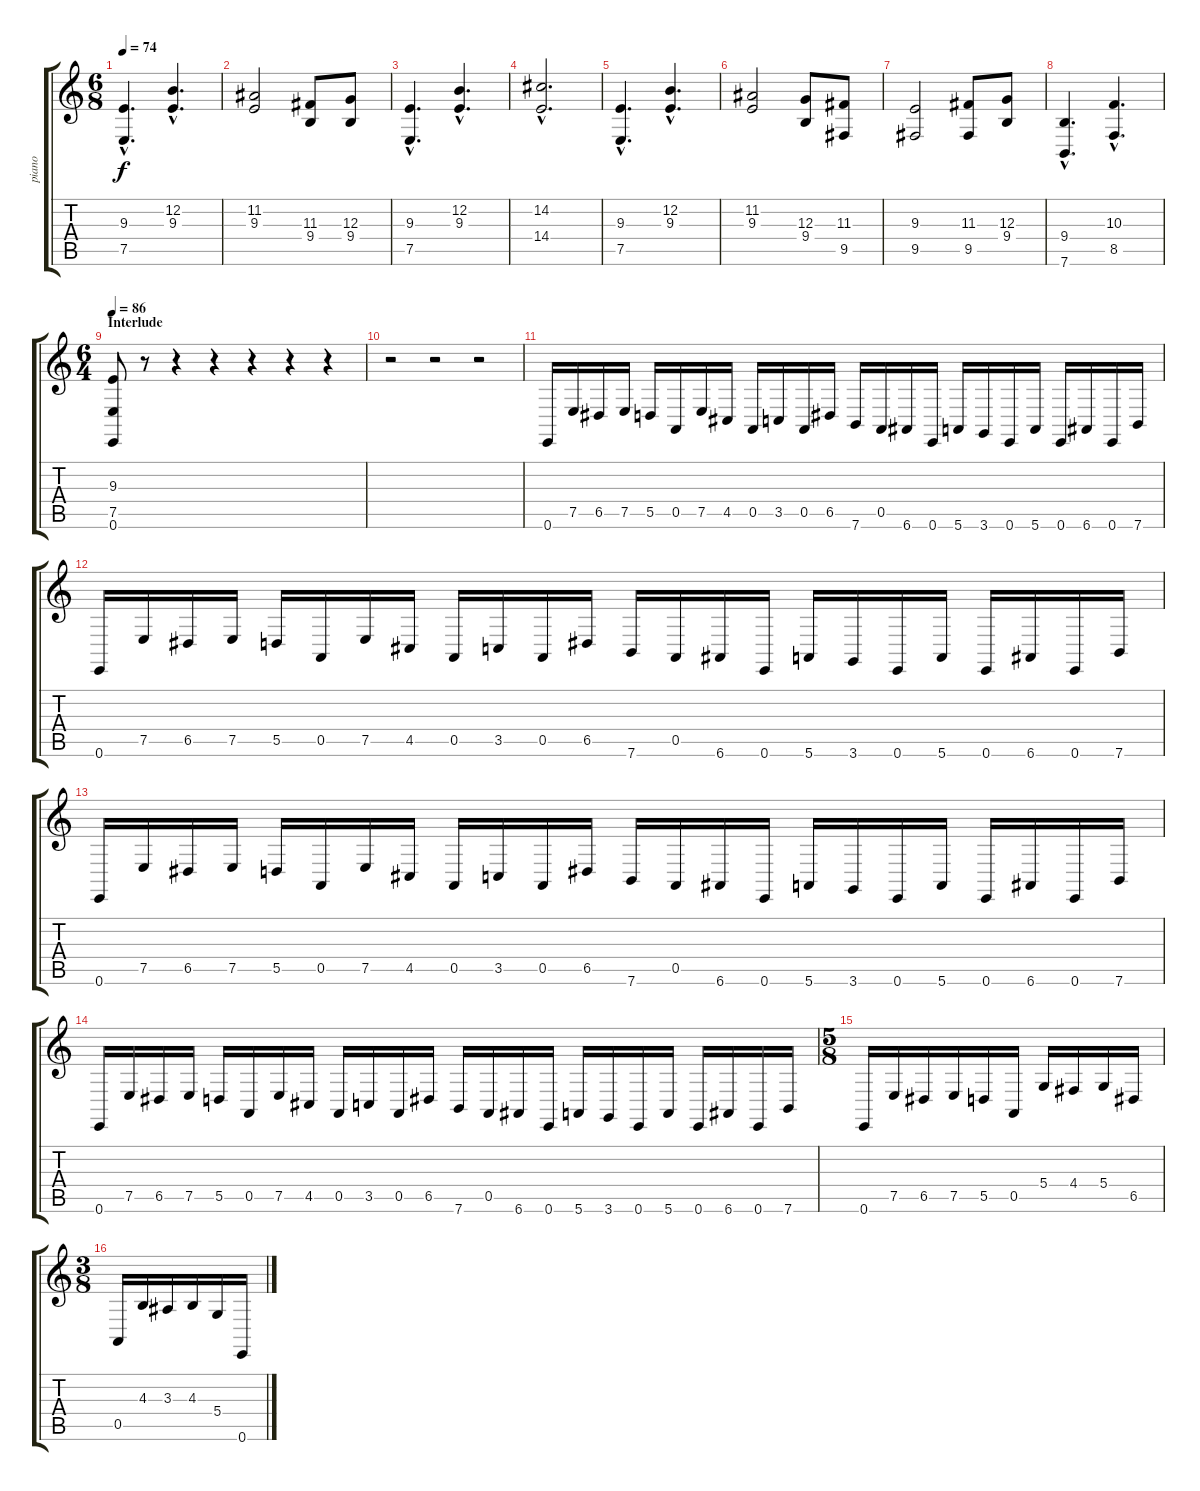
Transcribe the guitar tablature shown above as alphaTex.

\track ("piano" "piano") {instrument acousticgrandpiano}
\staff {score tabs}
\tuning (E4 B3 G3 D3 A2 E2) {hide}
\ts (6 8)
\tempo 74
\clef g2
\ks c
(9.3{hac} 7.5{hac}).4{d dy f} (12.2{hac} 9.3{hac}).4{d} |
(11.2 9.3).2 (11.3 9.4).8 (12.3 9.4).8 |
(9.3{hac} 7.5{hac}).4{d} (12.2{hac} 9.3{hac}).4{d} |
(14.2{hac} 14.4{hac}).2{d} |
(9.3{hac} 7.5{hac}).4{d} (12.2{hac} 9.3{hac}).4{d} |
(11.2 9.3).2 (12.3 9.4).8 (11.3 9.5).8 |
(9.3 9.5).2 (11.3 9.5).8 (12.3 9.4).8 |
(9.4{hac} 7.6{hac}).4{d} (10.3{hac} 8.5{hac}).4{d} |
\ts (6 4)
\section ("" "Interlude")
\tempo 86
(9.3 7.5 0.6).8 r.8 r.4 r.4 r.4 r.4 r.4 |
r.2 r.2 r.2 |
0.6.16{volume 13} 7.5.16 6.5.16 7.5.16 5.5.16 0.5.16 7.5.16 4.5.16 0.5.16 3.5.16 0.5.16 6.5.16 7.6.16 0.5.16 6.6.16 0.6.16 5.6.16 3.6.16 0.6.16 5.6.16 0.6.16 6.6.16 0.6.16 7.6.16 |
0.6.16 7.5.16 6.5.16 7.5.16 5.5.16 0.5.16 7.5.16 4.5.16 0.5.16 3.5.16 0.5.16 6.5.16 7.6.16 0.5.16 6.6.16 0.6.16 5.6.16 3.6.16 0.6.16 5.6.16 0.6.16 6.6.16 0.6.16 7.6.16 |
0.6.16 7.5.16 6.5.16 7.5.16 5.5.16 0.5.16 7.5.16 4.5.16 0.5.16 3.5.16 0.5.16 6.5.16 7.6.16 0.5.16 6.6.16 0.6.16 5.6.16 3.6.16 0.6.16 5.6.16 0.6.16 6.6.16 0.6.16 7.6.16 |
0.6.16 7.5.16 6.5.16 7.5.16 5.5.16 0.5.16 7.5.16 4.5.16 0.5.16 3.5.16 0.5.16 6.5.16 7.6.16 0.5.16 6.6.16 0.6.16 5.6.16 3.6.16 0.6.16 5.6.16 0.6.16 6.6.16 0.6.16 7.6.16 |
\ts (5 8)
0.6.16 7.5.16 6.5.16 7.5.16 5.5.16 0.5.16 5.4.16 4.4.16 5.4.16 6.5.16 |
\ts (3 8)
0.5.16 4.3.16 3.3.16 4.3.16 5.4.16 0.6.16
